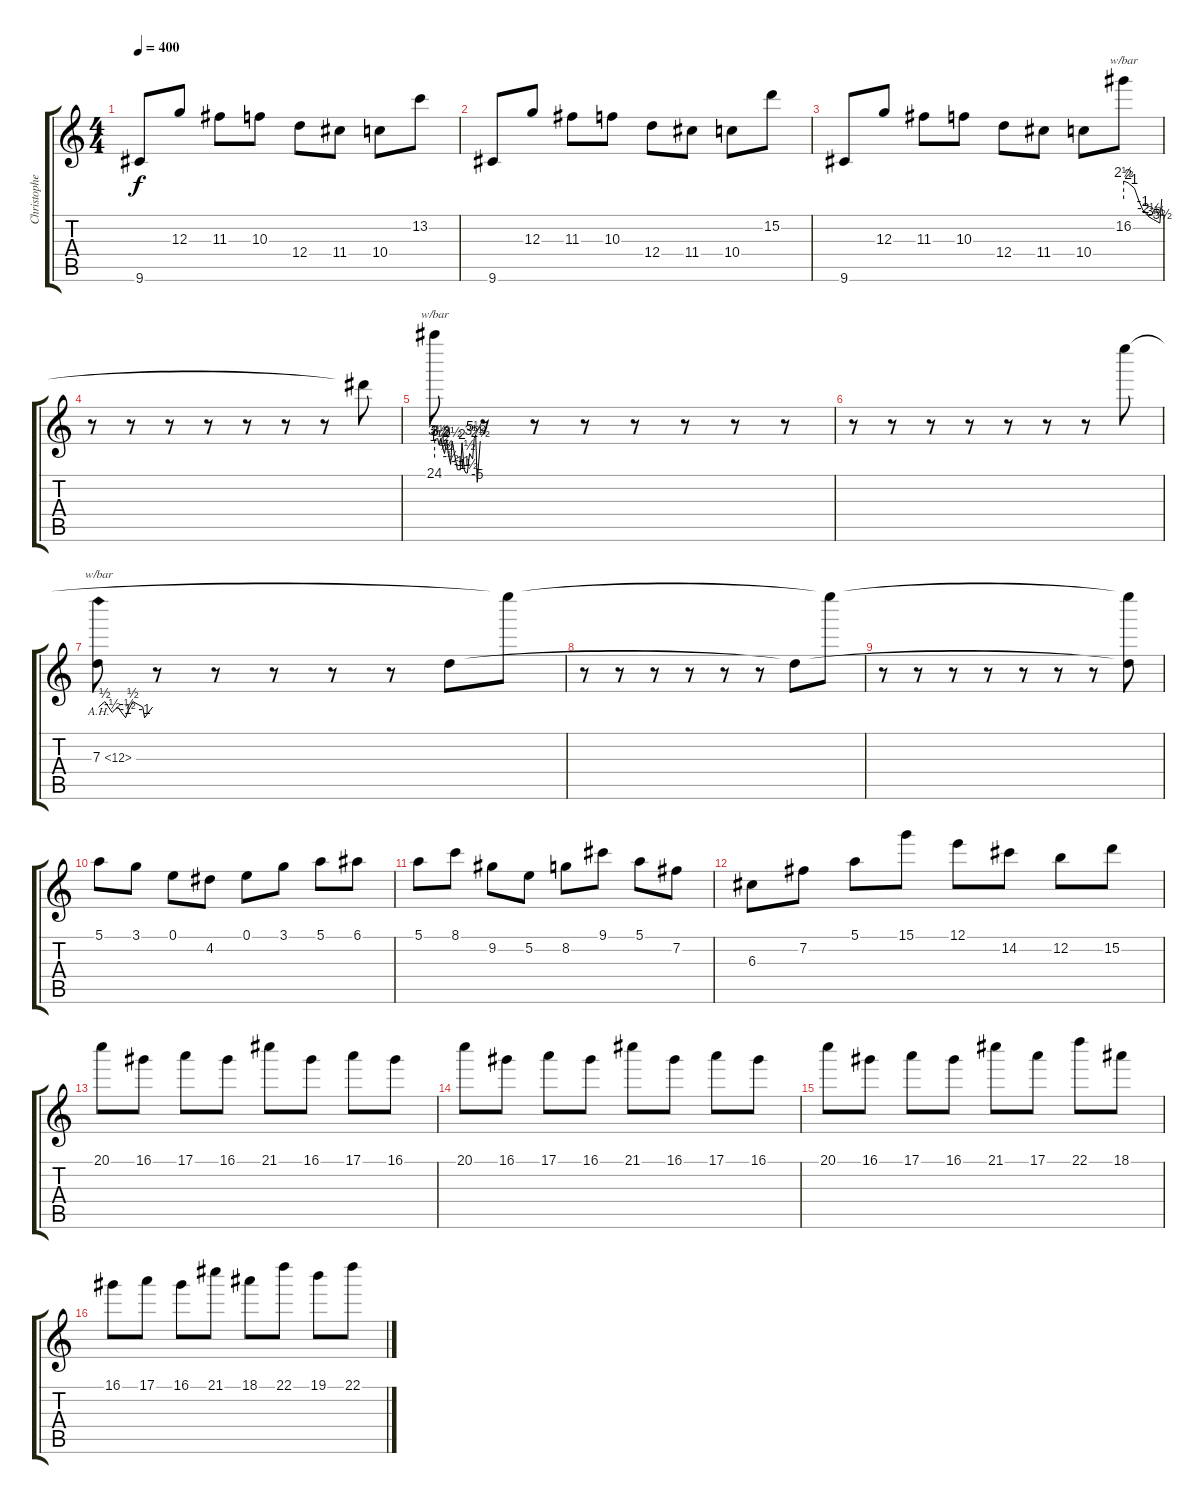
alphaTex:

\track ("Christophe" "Christophe") {instrument distortionguitar}
\staff {score tabs}
\tuning (E4 B3 G3 D3 A2 E2) {hide}
\ts (4 4)
\tempo 400
\clef g2
\ks c
9.6.8{dy f} 12.3.8 11.3.8 10.3.8 12.4.8 11.4.8 10.4.8 13.2.8 |
9.6.8 12.3.8 11.3.8 10.3.8 12.4.8 11.4.8 10.4.8 15.2.8 |
9.6.8 12.3.8 11.3.8 10.3.8 12.4.8 11.4.8 10.4.8 16.2.8{tbe (custom default 0 10 7 8 17 4 23 0 30 -4 40 -10 47 -14 57 -22 60 0)} |
r.8 r.8 r.8 r.8 r.8 r.8 r.8 16.2{t}.8 |
24.1.8{tbe (custom default 0 12 4 14 6 6 8 14 11 4 13 2 16 12 18 2 21 -2 23 10 30 -4 34 -4 36 8 39 -4 41 -6 43 -6 46 2 50 0 52 14 54 22 56 -20 60 10)} r.8 r.8 r.8 r.8 r.8 r.8 r.8 |
r.8 r.8 r.8 r.8 r.8 r.8 r.8 24.1{t}.8 |
7.3{ah 5}.8{tbe (custom default 0 0 7 2 15 -2 21 0 30 -4 32 -2 38 2 49 0 51 -4 60 0)} r.8 r.8 r.8 r.8 r.8 7.3{t}.8 24.1{t}.8 |
r.8 r.8 r.8 r.8 r.8 r.8 7.3{t}.8 24.1{t}.8 |
r.8 r.8 r.8 r.8 r.8 r.8 r.8 (24.1{t} 7.3{t}).8 |
5.1.8 3.1.8 0.1.8 4.2.8 0.1.8 3.1.8 5.1.8 6.1.8 |
5.1.8 8.1.8 9.2.8 5.2.8 8.2.8 9.1.8 5.1.8 7.2.8 |
6.3.8 7.2.8 5.1.8 15.1.8 12.1.8 14.2.8 12.2.8 15.2.8 |
20.1.8 16.1.8 17.1.8 16.1.8 21.1.8 16.1.8 17.1.8 16.1.8 |
20.1.8 16.1.8 17.1.8 16.1.8 21.1.8 16.1.8 17.1.8 16.1.8 |
20.1.8 16.1.8 17.1.8 16.1.8 21.1.8 17.1.8 22.1.8 18.1.8 |
16.1.8 17.1.8 16.1.8 21.1.8 18.1.8 22.1.8 19.1.8 22.1.8
